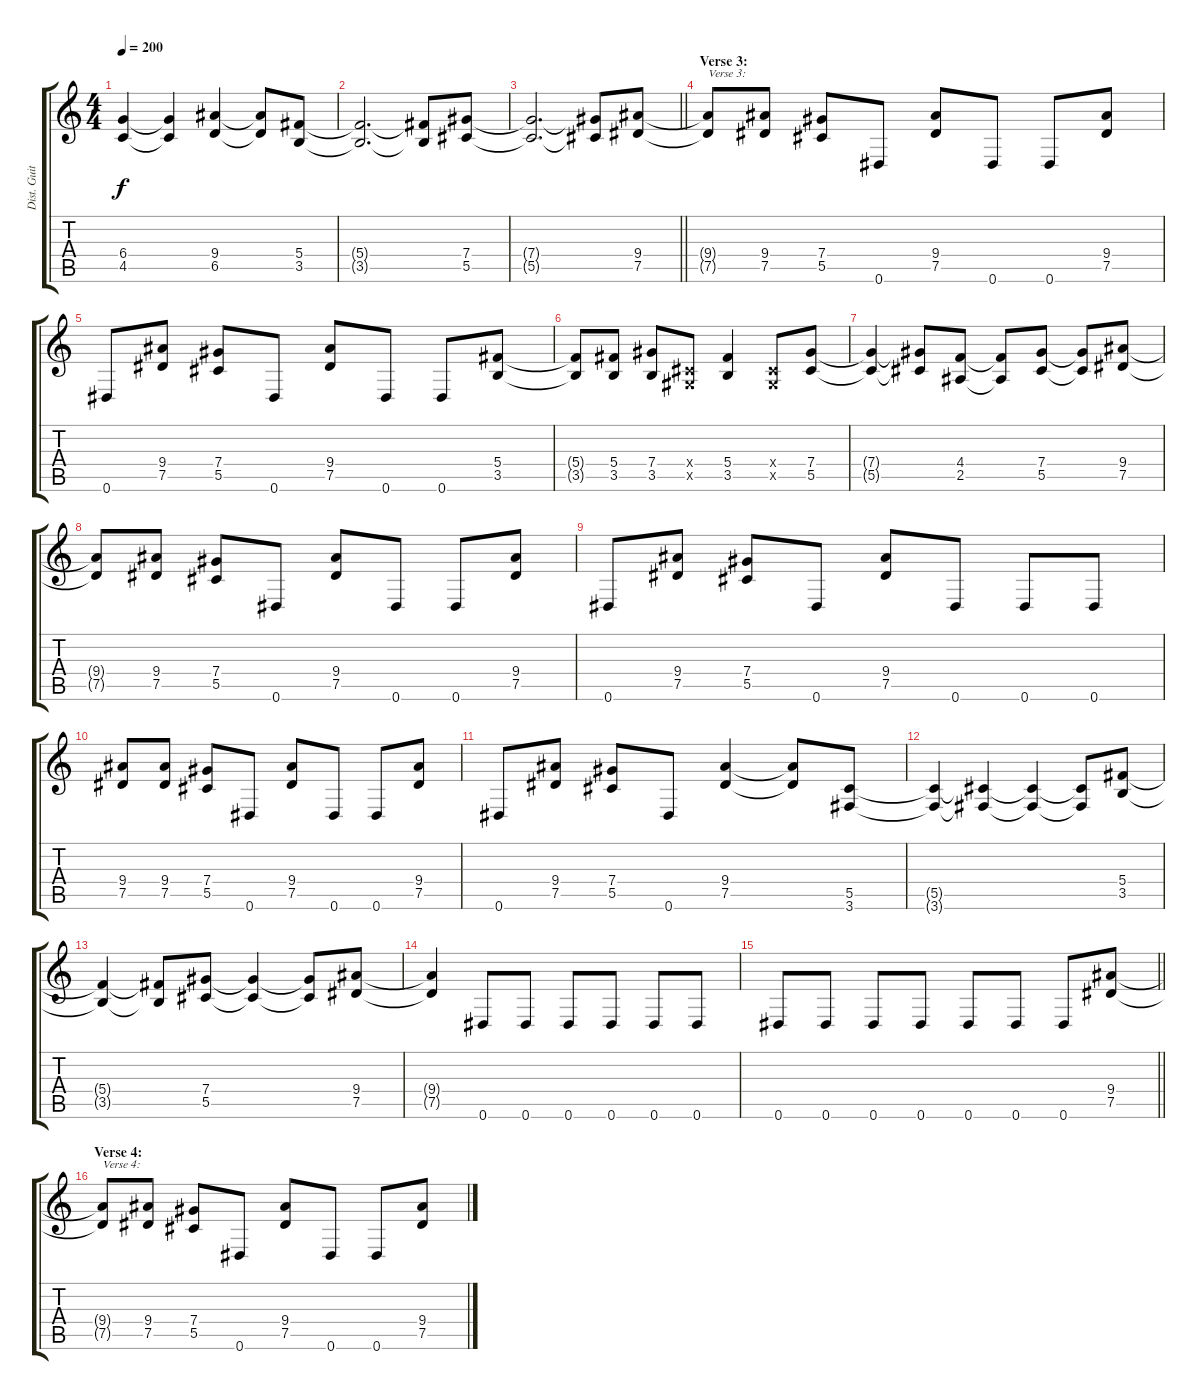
\track ("Dist. Guitar 1" "Dist. Guit") {instrument distortionguitar}
\staff {score tabs}
\tuning (Eb4 Bb3 Gb3 Db3 Ab2 Eb2) {hide}
\ts (4 4)
\tempo 200
\clef g2
\ks c
(6.4 4.5).4{dy f} (6.4{t} 4.5{t}).4 (9.4 6.5).4 (9.4{t} 6.5{t}).8 (5.4 3.5).8 |
(5.4{t} 3.5{t}).2{d} (5.4{t} 3.5{t}).8 (7.4 5.5).8 |
\barLineRight lightlight
(7.4{t} 5.5{t}).2{d} (7.4{t} 5.5{t}).8 (9.4 7.5).8 |
\section ("" "Verse 3:")
(9.4{t} 7.5{t}).8{txt "Verse 3:"} (9.4 7.5).8 (7.4 5.5).8 0.6.8 (9.4 7.5).8 0.6.8 0.6.8 (9.4 7.5).8 |
0.6.8 (9.4 7.5).8 (7.4 5.5).8 0.6.8 (9.4 7.5).8 0.6.8 0.6.8 (5.4 3.5).8 |
(5.4{t} 3.5{t}).8 (5.4 3.5).8 (7.4 3.5).8 (0.4{x} 0.5{x}).8 (5.4 3.5).4 (0.4{x} 0.5{x}).8 (7.4 5.5).8 |
(7.4{t} 5.5{t}).4 (7.4{t} 5.5{t}).8 (4.4 2.5).8 (4.4{t} 2.5{t}).8 (7.4 5.5).8 (7.4{t} 5.5{t}).8 (9.4 7.5).8 |
(9.4{t} 7.5{t}).8 (9.4 7.5).8 (7.4 5.5).8 0.6.8 (9.4 7.5).8 0.6.8 0.6.8 (9.4 7.5).8 |
0.6.8 (9.4 7.5).8 (7.4 5.5).8 0.6.8 (9.4 7.5).8 0.6.8 0.6.8 0.6.8 |
(9.4 7.5).8 (9.4 7.5).8 (7.4 5.5).8 0.6.8 (9.4 7.5).8 0.6.8 0.6.8 (9.4 7.5).8 |
0.6.8 (9.4 7.5).8 (7.4 5.5).8 0.6.8 (9.4 7.5).4 (9.4{t} 7.5{t}).8 (5.5 3.6).8 |
(5.5{t} 3.6{t}).4 (5.5{t} 3.6{t}).4 (5.5{t} 3.6{t}).4 (5.5{t} 3.6{t}).8 (5.4 3.5).8 |
(5.4{t} 3.5{t}).4 (5.4{t} 3.5{t}).8 (7.4 5.5).8 (7.4{t} 5.5{t}).4 (7.4{t} 5.5{t}).8 (9.4 7.5).8 |
(9.4{t} 7.5{t}).4 0.6.8 0.6.8 0.6.8 0.6.8 0.6.8 0.6.8 |
\barLineRight lightlight
0.6.8 0.6.8 0.6.8 0.6.8 0.6.8 0.6.8 0.6.8 (9.4 7.5).8 |
\section ("" "Verse 4:")
(9.4{t} 7.5{t}).8{txt "Verse 4:"} (9.4 7.5).8 (7.4 5.5).8 0.6.8 (9.4 7.5).8 0.6.8 0.6.8 (9.4 7.5).8
